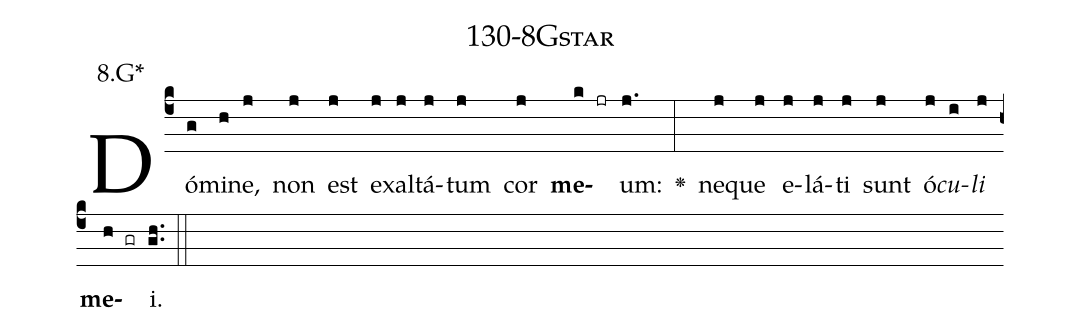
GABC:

name: 130-8Gstar;
annotation: 8.G*;
%%
(c4)Dó(g)mi(h)ne,(j) non(j) est(j) ex(j)al(j)tá(j)tum(j) cor(j) <b>me</b>(k jr)um:(j.) <v>\greheightstar</v>(:) ne(j)que(j) e(j)lá(j)ti(j) sunt(j) ó(j)<i>cu</i>(i)<i>li</i>(j) <b>me</b>(h gr)i.(gh..) (::)


%E(j) u(j) o(i) u(j) a(h) e.(gh..) (::)
